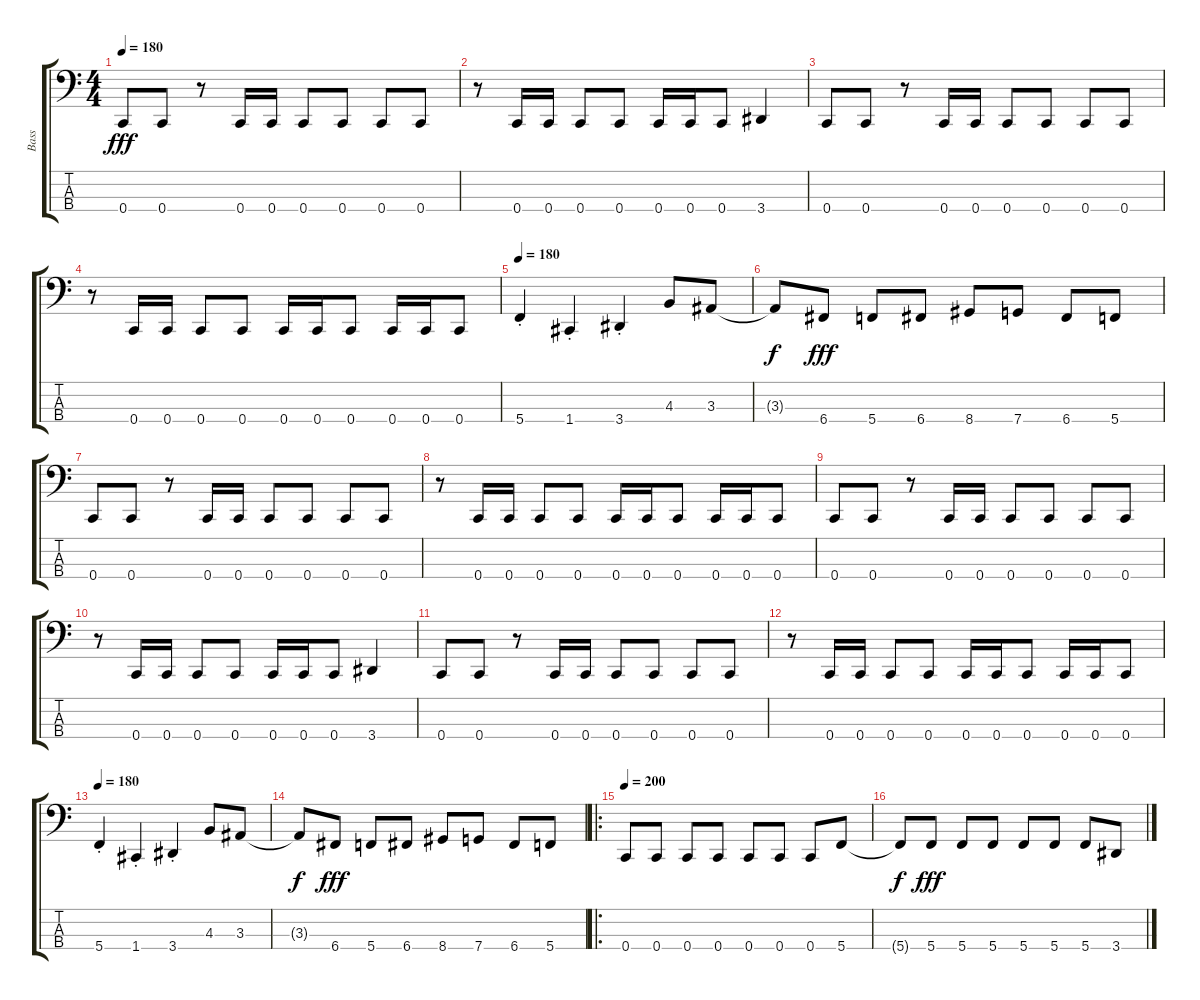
\track ("Bass" "Bass") {instrument electricbassfinger}
\staff {score tabs}
\tuning (F2 C2 G1 C1) {hide}
\ts (4 4)
\tempo 180
\clef f4
\ks c
0.4.8{dy fff} 0.4.8 r.8 0.4.16 0.4.16 0.4.8 0.4.8 0.4.8 0.4.8 |
r.8 0.4.16 0.4.16 0.4.8 0.4.8 0.4.16 0.4.16 0.4.8 3.4.4 |
0.4.8 0.4.8 r.8 0.4.16 0.4.16 0.4.8 0.4.8 0.4.8 0.4.8 |
r.8 0.4.16 0.4.16 0.4.8 0.4.8 0.4.16 0.4.16 0.4.8 0.4.16 0.4.16 0.4.8 |
\tempo 180
5.4{st}.4 1.4{st}.4 3.4{st}.4 4.3.8 3.3.8 |
3.3{t}.8{dy f} 6.4.8{dy fff} 5.4.8 6.4.8 8.4.8 7.4.8 6.4.8 5.4.8 |
0.4.8 0.4.8 r.8 0.4.16 0.4.16 0.4.8 0.4.8 0.4.8 0.4.8 |
r.8 0.4.16 0.4.16 0.4.8 0.4.8 0.4.16 0.4.16 0.4.8 0.4.16 0.4.16 0.4.8 |
0.4.8 0.4.8 r.8 0.4.16 0.4.16 0.4.8 0.4.8 0.4.8 0.4.8 |
r.8 0.4.16 0.4.16 0.4.8 0.4.8 0.4.16 0.4.16 0.4.8 3.4.4 |
0.4.8 0.4.8 r.8 0.4.16 0.4.16 0.4.8 0.4.8 0.4.8 0.4.8 |
r.8 0.4.16 0.4.16 0.4.8 0.4.8 0.4.16 0.4.16 0.4.8 0.4.16 0.4.16 0.4.8 |
\tempo 180
5.4{st}.4 1.4{st}.4 3.4{st}.4 4.3.8 3.3.8 |
3.3{t}.8{dy f} 6.4.8{dy fff} 5.4.8 6.4.8 8.4.8 7.4.8 6.4.8 5.4.8 |
\ro
\tempo 200
0.4.8 0.4.8 0.4.8 0.4.8 0.4.8 0.4.8 0.4.8 5.4.8 |
5.4{t}.8{dy f} 5.4.8{dy fff} 5.4.8 5.4.8 5.4.8 5.4.8 5.4.8 3.4.8
